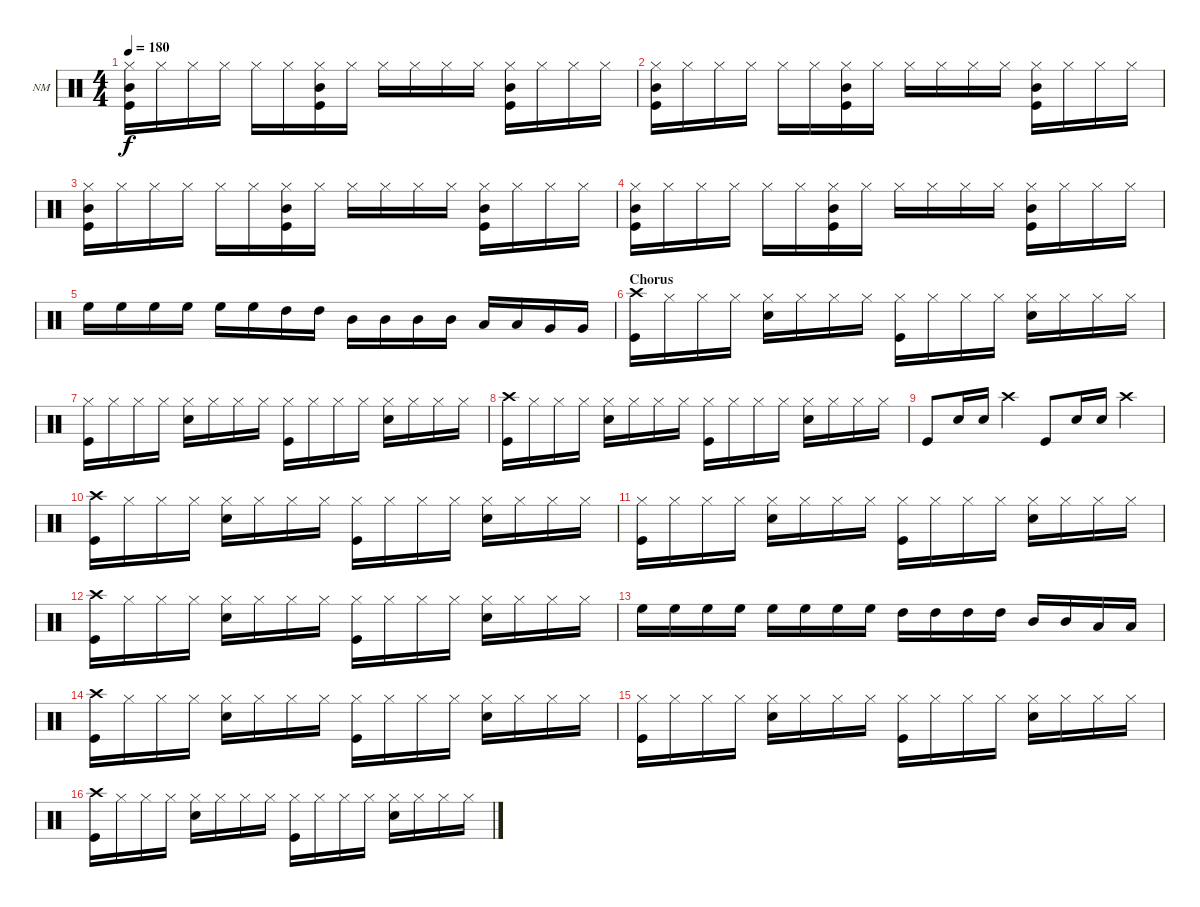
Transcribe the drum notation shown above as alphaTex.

\bracketExtendMode groupsimilarinstruments
\firstSystemTrackNameOrientation horizontal
\otherSystemsTrackNameOrientation horizontal
\track ("Nicko Mcbrain" "NM") {instrument percussion}
\staff {score}
\articulation defaults
\ts (4 4)
\tempo 180
\clef neutral
\ks c
("Hi-Hat (closed)" "Mid Tom (hit)" "Kick (hit)").16{dy f} "Hi-Hat (closed)".16 "Hi-Hat (closed)".16 "Hi-Hat (closed)".16 "Hi-Hat (closed)".16 "Hi-Hat (closed)".16 ("Hi-Hat (closed)" "Mid Tom (hit)" "Kick (hit)").16 "Hi-Hat (closed)".16 "Hi-Hat (closed)".16 "Hi-Hat (closed)".16 "Hi-Hat (closed)".16 "Hi-Hat (closed)".16 ("Hi-Hat (closed)" "Mid Tom (hit)" "Kick (hit)").16 "Hi-Hat (closed)".16 "Hi-Hat (closed)".16 "Hi-Hat (closed)".16 |
("Hi-Hat (closed)" "Mid Tom (hit)" "Kick (hit)").16 "Hi-Hat (closed)".16 "Hi-Hat (closed)".16 "Hi-Hat (closed)".16 "Hi-Hat (closed)".16 "Hi-Hat (closed)".16 ("Hi-Hat (closed)" "Mid Tom (hit)" "Kick (hit)").16 "Hi-Hat (closed)".16 "Hi-Hat (closed)".16 "Hi-Hat (closed)".16 "Hi-Hat (closed)".16 "Hi-Hat (closed)".16 ("Hi-Hat (closed)" "Mid Tom (hit)" "Kick (hit)").16 "Hi-Hat (closed)".16 "Hi-Hat (closed)".16 "Hi-Hat (closed)".16 |
("Hi-Hat (closed)" "Mid Tom (hit)" "Kick (hit)").16 "Hi-Hat (closed)".16 "Hi-Hat (closed)".16 "Hi-Hat (closed)".16 "Hi-Hat (closed)".16 "Hi-Hat (closed)".16 ("Hi-Hat (closed)" "Mid Tom (hit)" "Kick (hit)").16 "Hi-Hat (closed)".16 "Hi-Hat (closed)".16 "Hi-Hat (closed)".16 "Hi-Hat (closed)".16 "Hi-Hat (closed)".16 ("Hi-Hat (closed)" "Mid Tom (hit)" "Kick (hit)").16 "Hi-Hat (closed)".16 "Hi-Hat (closed)".16 "Hi-Hat (closed)".16 |
("Hi-Hat (closed)" "Mid Tom (hit)" "Kick (hit)").16 "Hi-Hat (closed)".16 "Hi-Hat (closed)".16 "Hi-Hat (closed)".16 "Hi-Hat (closed)".16 "Hi-Hat (closed)".16 ("Hi-Hat (closed)" "Mid Tom (hit)" "Kick (hit)").16 "Hi-Hat (closed)".16 "Hi-Hat (closed)".16 "Hi-Hat (closed)".16 "Hi-Hat (closed)".16 "Hi-Hat (closed)".16 ("Hi-Hat (closed)" "Mid Tom (hit)" "Kick (hit)").16 "Hi-Hat (closed)".16 "Hi-Hat (closed)".16 "Hi-Hat (closed)".16 |
"High Floor Tom (hit)".16 "High Floor Tom (hit)".16 "High Floor Tom (hit)".16 "High Floor Tom (hit)".16 "High Floor Tom (hit)".16 "High Floor Tom (hit)".16 "High Tom (hit)".16 "High Tom (hit)".16 "Mid Tom (hit)".16 "Mid Tom (hit)".16 "Mid Tom (hit)".16 "Mid Tom (hit)".16 "Low Tom (hit)".16 "Low Tom (hit)".16 "Very Low Tom (hit)".16 "Very Low Tom (hit)".16 |
\section ("" "Chorus")
("Crash high (hit)" "Kick (hit)").16 "Hi-Hat (closed)".16 "Hi-Hat (closed)".16 "Hi-Hat (closed)".16 ("Hi-Hat (closed)" "Snare (hit) 2").16 "Hi-Hat (closed)".16 "Hi-Hat (closed)".16 "Hi-Hat (closed)".16 ("Hi-Hat (closed)" "Kick (hit)").16 "Hi-Hat (closed)".16 "Hi-Hat (closed)".16 "Hi-Hat (closed)".16 ("Hi-Hat (closed)" "Snare (hit) 2").16 "Hi-Hat (closed)".16 "Hi-Hat (closed)".16 "Hi-Hat (closed)".16 |
("Hi-Hat (closed)" "Kick (hit)").16 "Hi-Hat (closed)".16 "Hi-Hat (closed)".16 "Hi-Hat (closed)".16 ("Hi-Hat (closed)" "Snare (hit) 2").16 "Hi-Hat (closed)".16 "Hi-Hat (closed)".16 "Hi-Hat (closed)".16 ("Hi-Hat (closed)" "Kick (hit)").16 "Hi-Hat (closed)".16 "Hi-Hat (closed)".16 "Hi-Hat (closed)".16 ("Hi-Hat (closed)" "Snare (hit) 2").16 "Hi-Hat (closed)".16 "Hi-Hat (closed)".16 "Hi-Hat (closed)".16 |
("Crash high (hit)" "Kick (hit)").16 "Hi-Hat (closed)".16 "Hi-Hat (closed)".16 "Hi-Hat (closed)".16 ("Hi-Hat (closed)" "Snare (hit) 2").16 "Hi-Hat (closed)".16 "Hi-Hat (closed)".16 "Hi-Hat (closed)".16 ("Hi-Hat (closed)" "Kick (hit)").16 "Hi-Hat (closed)".16 "Hi-Hat (closed)".16 "Hi-Hat (closed)".16 ("Hi-Hat (closed)" "Snare (hit) 2").16 "Hi-Hat (closed)".16 "Hi-Hat (closed)".16 "Hi-Hat (closed)".16 |
"Kick (hit)".8 "Snare (hit) 2".16 "Snare (hit) 2".16 "Crash high (hit)".4 "Kick (hit)".8 "Snare (hit) 2".16 "Snare (hit) 2".16 "Crash high (hit)".4 |
("Crash high (hit)" "Kick (hit)").16 "Hi-Hat (closed)".16 "Hi-Hat (closed)".16 "Hi-Hat (closed)".16 ("Hi-Hat (closed)" "Snare (hit) 2").16 "Hi-Hat (closed)".16 "Hi-Hat (closed)".16 "Hi-Hat (closed)".16 ("Hi-Hat (closed)" "Kick (hit)").16 "Hi-Hat (closed)".16 "Hi-Hat (closed)".16 "Hi-Hat (closed)".16 ("Hi-Hat (closed)" "Snare (hit) 2").16 "Hi-Hat (closed)".16 "Hi-Hat (closed)".16 "Hi-Hat (closed)".16 |
("Hi-Hat (closed)" "Kick (hit)").16 "Hi-Hat (closed)".16 "Hi-Hat (closed)".16 "Hi-Hat (closed)".16 ("Hi-Hat (closed)" "Snare (hit) 2").16 "Hi-Hat (closed)".16 "Hi-Hat (closed)".16 "Hi-Hat (closed)".16 ("Hi-Hat (closed)" "Kick (hit)").16 "Hi-Hat (closed)".16 "Hi-Hat (closed)".16 "Hi-Hat (closed)".16 ("Hi-Hat (closed)" "Snare (hit) 2").16 "Hi-Hat (closed)".16 "Hi-Hat (closed)".16 "Hi-Hat (closed)".16 |
("Crash high (hit)" "Kick (hit)").16 "Hi-Hat (closed)".16 "Hi-Hat (closed)".16 "Hi-Hat (closed)".16 ("Hi-Hat (closed)" "Snare (hit) 2").16 "Hi-Hat (closed)".16 "Hi-Hat (closed)".16 "Hi-Hat (closed)".16 ("Hi-Hat (closed)" "Kick (hit)").16 "Hi-Hat (closed)".16 "Hi-Hat (closed)".16 "Hi-Hat (closed)".16 ("Hi-Hat (closed)" "Snare (hit) 2").16 "Hi-Hat (closed)".16 "Hi-Hat (closed)".16 "Hi-Hat (closed)".16 |
"High Floor Tom (hit)".16 "High Floor Tom (hit)".16 "High Floor Tom (hit)".16 "High Floor Tom (hit)".16 "High Floor Tom (hit)".16 "High Floor Tom (hit)".16 "High Floor Tom (hit)".16 "High Floor Tom (hit)".16 "High Tom (hit)".16 "High Tom (hit)".16 "High Tom (hit)".16 "High Tom (hit)".16 "Mid Tom (hit)".16 "Mid Tom (hit)".16 "Low Tom (hit)".16 "Low Tom (hit)".16 |
("Crash high (hit)" "Kick (hit)").16 "Hi-Hat (closed)".16 "Hi-Hat (closed)".16 "Hi-Hat (closed)".16 ("Hi-Hat (closed)" "Snare (hit) 2").16 "Hi-Hat (closed)".16 "Hi-Hat (closed)".16 "Hi-Hat (closed)".16 ("Hi-Hat (closed)" "Kick (hit)").16 "Hi-Hat (closed)".16 "Hi-Hat (closed)".16 "Hi-Hat (closed)".16 ("Hi-Hat (closed)" "Snare (hit) 2").16 "Hi-Hat (closed)".16 "Hi-Hat (closed)".16 "Hi-Hat (closed)".16 |
("Hi-Hat (closed)" "Kick (hit)").16 "Hi-Hat (closed)".16 "Hi-Hat (closed)".16 "Hi-Hat (closed)".16 ("Hi-Hat (closed)" "Snare (hit) 2").16 "Hi-Hat (closed)".16 "Hi-Hat (closed)".16 "Hi-Hat (closed)".16 ("Hi-Hat (closed)" "Kick (hit)").16 "Hi-Hat (closed)".16 "Hi-Hat (closed)".16 "Hi-Hat (closed)".16 ("Hi-Hat (closed)" "Snare (hit) 2").16 "Hi-Hat (closed)".16 "Hi-Hat (closed)".16 "Hi-Hat (closed)".16 |
("Crash high (hit)" "Kick (hit)").16 "Hi-Hat (closed)".16 "Hi-Hat (closed)".16 "Hi-Hat (closed)".16 ("Hi-Hat (closed)" "Snare (hit) 2").16 "Hi-Hat (closed)".16 "Hi-Hat (closed)".16 "Hi-Hat (closed)".16 ("Hi-Hat (closed)" "Kick (hit)").16 "Hi-Hat (closed)".16 "Hi-Hat (closed)".16 "Hi-Hat (closed)".16 ("Hi-Hat (closed)" "Snare (hit) 2").16 "Hi-Hat (closed)".16 "Hi-Hat (closed)".16 "Hi-Hat (closed)".16
